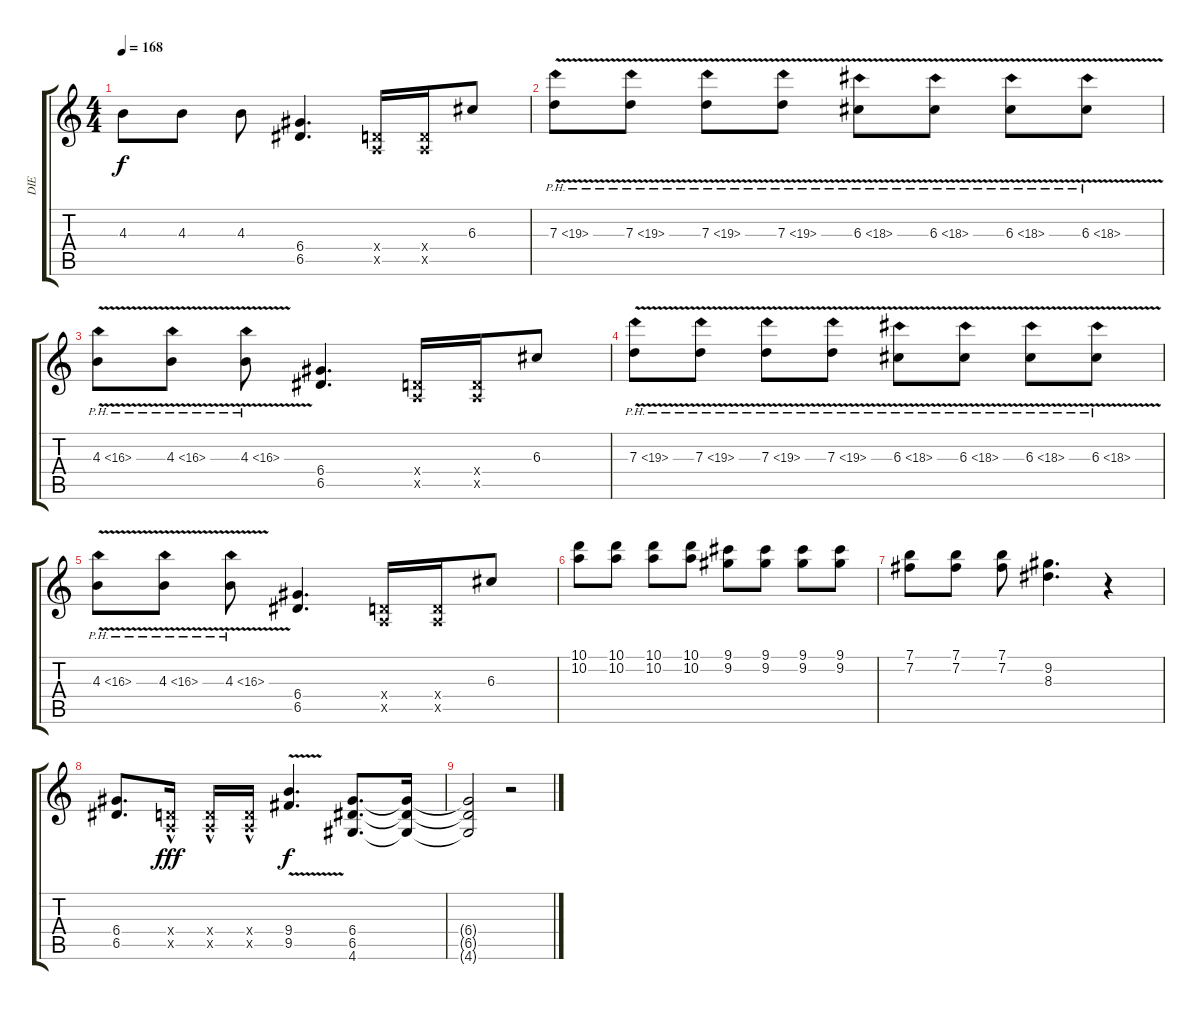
\track ("DIE" "DIE") {instrument distortionguitar}
\staff {score tabs}
\tuning (E4 B3 G3 D3 A2 E2) {hide}
\ts (4 4)
\tempo 168
\clef g2
\ks c
4.3.8{dy f} 4.3.8 4.3.8 (6.4 6.5).4{d} (0.4{x} 0.5{x}).16 (0.4{x} 0.5{x}).16 6.3.8 |
7.3{ph 12 v}.8 7.3{ph 12 v}.8 7.3{ph 12 v}.8 7.3{ph 12 v}.8 6.3{ph 12 v}.8 6.3{ph 12 v}.8 6.3{ph 12 v}.8 6.3{ph 12 v}.8 |
4.3{ph 12 v}.8 4.3{ph 12 v}.8 4.3{ph 12 v}.8 (6.4 6.5).4{d} (0.4{x} 0.5{x}).16 (0.4{x} 0.5{x}).16 6.3.8 |
7.3{ph 12 v}.8 7.3{ph 12 v}.8 7.3{ph 12 v}.8 7.3{ph 12 v}.8 6.3{ph 12 v}.8 6.3{ph 12 v}.8 6.3{ph 12 v}.8 6.3{ph 12 v}.8 |
4.3{ph 12 v}.8 4.3{ph 12 v}.8 4.3{ph 12 v}.8 (6.4 6.5).4{d} (0.4{x} 0.5{x}).16 (0.4{x} 0.5{x}).16 6.3.8 |
(10.1 10.2).8 (10.1 10.2).8 (10.1 10.2).8 (10.1 10.2).8 (9.1 9.2).8 (9.1 9.2).8 (9.1 9.2).8 (9.1 9.2).8 |
(7.1 7.2).8 (7.1 7.2).8 (7.1 7.2).8 (9.2 8.3).4{d} r.4 |
(6.4 6.5).8{d} (0.4{hac x} 0.5{hac x}).16{dy fff} (0.4{hac x} 0.5{hac x}).16 (0.4{hac x} 0.5{hac x}).16 (9.4{v} 9.5{v}).4{d dy f} (6.4 6.5 4.6).8{d} (6.4{t} 6.5{t} 4.6{t}).16 |
(6.4{t} 6.5{t} 4.6{t}).2 r.2
